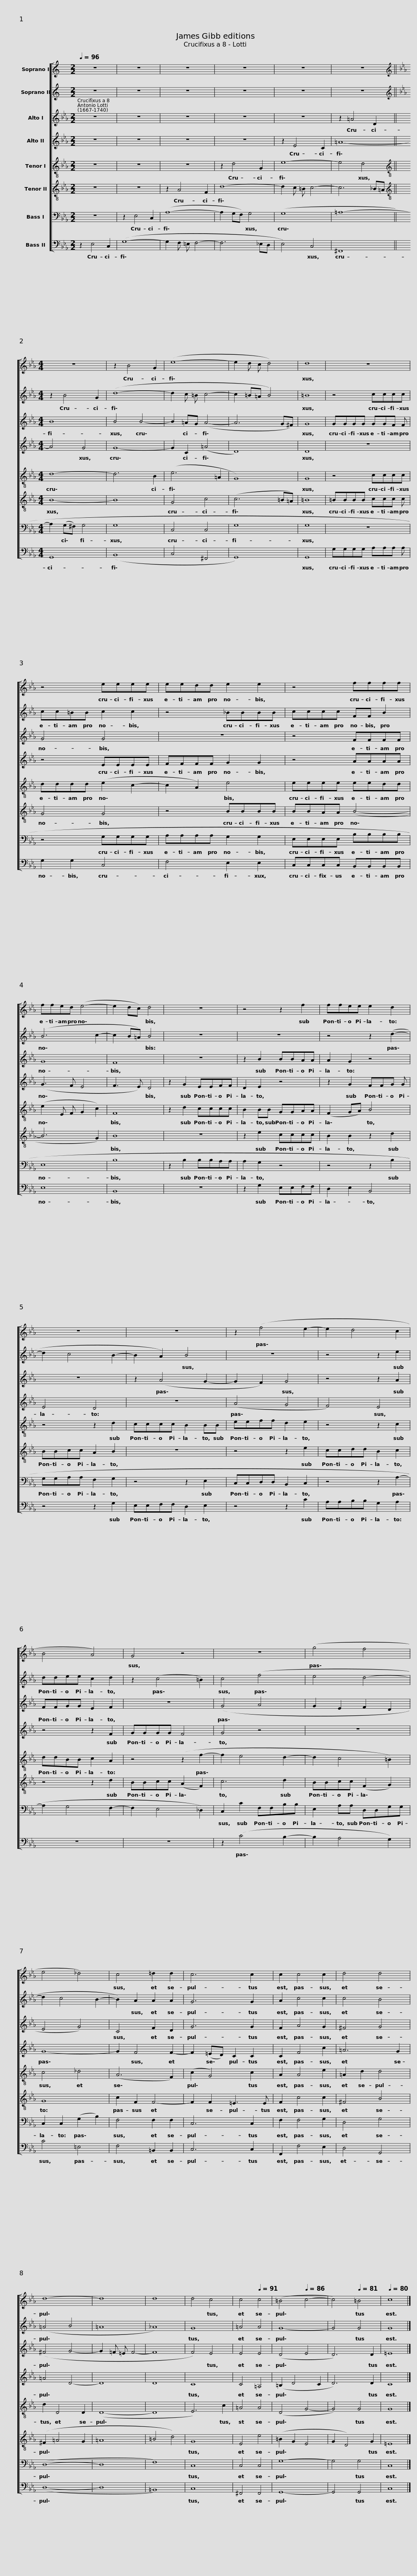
X:1
%%score [ 1 2 3 4 5 6 7 8 ]
L:1/8
Q:1/4=96
M:2/2
I:linebreak $
K:C
V:1 treble
V:2 treble
V:3 treble
V:4 treble
V:5 treble-8
V:6 treble-8
V:7 bass
V:8 bass
V:1
 z8 | z8 | z8 | z8 | z8 | %5
 z8 ||$[K:Eb][M:4/4][K:treble] z8 | z2 B4 G2 | (e8- | e2 d c d4) | %10
 d8 |$ z8 | z4 eeee | eedd e2 e2 |$ z4 ffff | %15
 ffed (e4- | e2 dc) d4 | z8 |$ z4 z2 f2 | ffee e2 d2 | %20
 z8 | z8 |$ z2 (f4 e2- | e2 d4 c2 | B4 A4) | %25
 G4 z4 | z8 |$ (g4 f4 | e4 _d4) | c4 =d2 d2 | %30
 c6 c2 | c2 c4 c2 |$ d4 d4 | d8- | d8 | %35
 d8 | d4 c4 |[Q:1/4=94] c4[Q:1/4=91] c4 |[Q:1/4=88] (=B4[Q:1/4=86] c4- |[Q:1/4=83] c4)[Q:1/4=81] =B4 | %40
[Q:1/4=80] c8 |] %41
V:2
 z8 | z8 | z8 | z8 | z8 | %5
 z8 ||$[K:Eb][M:4/4][K:treble] z2 B4 G2 | (d8- | d2 c =B c4- | c2 =B=A B4) | %10
 =B8 |$ z4 cccc | cc=BB c2 c2 | z4 _BBBB |$ cccc FF B2 | %15
 (B6 c2- | c2 B=A) B4 | z8 |$ z8 | z4 z2 (d2- | %20
 d2 c4 B2- | B2 A2) B4 |$ z8 | z4 z2 e2 | ddee c2 d2 | %25
 z2 (c4 =B2) | c4 (f4 |$ e4 d4- | d2 c4 B2- | B2) A2 A2 A2 | %30
 G6 G2 | A2 c4 c2 |$ c4 B4 | (=A4 B4 | =A8 | %35
 _A8) | G8 | =A4 A4 | G8- | G4 G4 | %40
 G8 |] %41
V:3
[K:Eb] z8 | z8 | z8 | z8 | z8 | %5
 z2 =A4 D2 ||$[M:4/4] B8 | B4 B4- | B2 =AG (A4- | A6 G^F) | %10
 G8 |$ GGGG GGF F | G4 G4 | z8 |$ z4 FFFF | %15
 G8 | F8 | z8 |$ z2 B2 BBAA | A2 G2 z4 | %20
 z8 | z2 (A4 G2- |$ G2 F2) G4 | z4 z2 A2 | FFGG E2 F2 | %25
 z8 | (G4 A4 |$ G2 E2 F2 D2 | E4 G4) | C4 F2 D2 | %30
 G6 G2 | F2 A4 G2 |$ ^F4 G4 | (^F4 G4- | G2 =F =E F4- | %35
 F8 | F4) E4 | E4 E4 | (D4 E4 | D6) D2 | %40
 =E8 |] %41
V:4
[K:Eb] z8 | z8 | z8 | z8 | z2 E4 C2 | %5
 =A8- ||$[M:4/4] A4 G4 | G8- | G2 C2 (=A4 | D8) | %10
 D8 |$ z8 | z4 EEEE | FFFF G2 G2 |$ z4 AAAA | %15
 (G3 F E4 | F3 E) D4 | z2 G2 EEFF |$ D2 E2 z4 | z2 G2 FFG G | %20
 E4 D4 | z8 |$ (A4 G4 | F4) E4 | z4 z2 F2 | %25
 GGGG F4 | G4 z4 |$ z8 | G8- | G2 F4 F2- | %30
 F2 (=ED) C2 C2 | C2 F4 c2 |$ =A6 G2 | =A4 D4- | D8 | %35
 D8 | C8 | C4 =A,4 | (=B,2 D4 C2 | D6) D2 | %40
 C8 |] %41
V:5
[K:Eb] z8 | z8 | z8 | z2 d4 G2 | e8- | %5
 e4 d4 ||$[M:4/4][K:treble-8] d8- | d6 B2 | (e6 =A2 | G8) | %10
 G8 |$ z4 cccc | dddd (e2 c2- | c2 A2) e4 |$ eeee eedd | %15
 (e2 E F G2 c2) | F8 | z2 d2 cccc |$ B2 BB GGAA | (F2 GA) B4 | %20
 z4 z2 d2 | cccc B2 BB |$ eeff d2 e2 | z4 z2 c2 | ddBB c2 A2 | %25
 z4 (z2 f2- | f2 e4 d2- |$ d2 c4 =B2) | c4 _d4 | (A6 F2) | %30
 (c2 G4) c2 | A2 A4 e2 |$ =A2 d2 d4 | d2 D4 D2 | (D8- | %35
 D8 | E6) c2 | =A4 A4 | (D4 G4- | G4) G4 | %40
 G8 |] %41
V:6
[K:Eb] z8 | z8 | z2 A4 F2 | d8- | d2 c =B c4- | %5
 c6 _B=A ||$[M:4/4][K:treble-8] B8- | B8 | G4 c4 | (c6 =B=A) | %10
 =B8 |$ =BBBB ccc c | G4 G4 | z4 BBBB |$ BBAA (B4- | %15
 B6 G2) | B8 | z8 |$ z2 e2 cccc | B2 B2 z2 d2 | %20
 BBcc A2 B2 | z8 |$ z4 z2 e2 | ccdd B2 c2 | z4 z2 d2 | %25
 BBcc (A2 F2) | c6 d2 |$ BBcc (F2 G2) | G8 | c2 F2 F4- | %30
 F2 F2 =E3 E | F2 c4 c2 |$ ^F4 B4 | (^F2 =A4 G2 | =A8 | %35
 =B4 d4) | G8 | E4 e4 | (=B2 G2 E4 | G2 D4) G2 | %40
 =E8 |] %41
V:7
[K:Eb] z8 | z2 E,4 C,2 | (A,8- | A,2 G,F,) G,4 | (G,8 | %5
 =A,8- ||$[M:4/4] A,2 (G,^F,) G,4 | G,8 | C,4 C,4 | G,8 | %10
 G,8 |$ z8 | z4 G,G,G,G, | A,A,A,A, G,2 G,2 |$ E,E,E,E, B,B,B,B, | %15
 E,8 | B,8 | z2 B,2 B,B,A,A, |$ A,2 G,2 z4 | z4 z2 B,2 | %20
 G,G,A,A, F,2 G,2 | z4 z2 E,2 |$ C,C,D,D, B,,2 C,2 | z4 z2 A,2- | A,2 G,4 F,2- | %25
 F,2 E,4 _D,2) | C,2 C2 F,F,B,B, |$ E,2 A,A, D,D,G,G, | C,2 C,2 (G,2 B,2) | F,4 F,2 F,2 | %30
 C,6 C,2 | F,2 F,4 G,2 |$ D,4 G,4 | (D,8- | D,8 | %35
 F,8) | C,8 | C,4 C,4 | G,8- | G,4 G,4 | %40
 C,8 |] %41
V:8
[K:Eb] z2 E,4 C,2 | (G,8- | G,2 F, =E, F,4- | F,6 _E,D, | E,4) C,4 | %5
 ^F,,8 ||$[M:4/4] G,,8 | (B,,8 | C,4 ^F,,4 | G,,8) | %10
 G,,8 |$ G,G,G,G, A,A,A, A, | G,2 G,2 C,4 | F,4 E,2 E,2 |$ C,C,C,C, B,,B,,B,,B,, | %15
 E,8 | B,,8 | z8 |$ z2 G,2 E,E,F,F, | D,2 E,2 B,,4 | %20
 z4 z2 G,2 | E,E,F,F, D,2 E,2 |$ z4 z2 C2 | A,A,B,B, G,2 A,2 | z8 | %25
 z8 | z2 (C4 B,2- |$ B,2 A,4 G,2) | C4 =E,4 | F,4 =B,,2 B,,2 | %30
 C,6 C,2 | F,,2 F,4 E,2 |$ D,4 G,,4 | (D,8- | D,8 | %35
 =B,,8) | C,8 | ^F,,4 F,,4 | G,,8- | G,,4 G,,4 | %40
 C,8 |] %41
